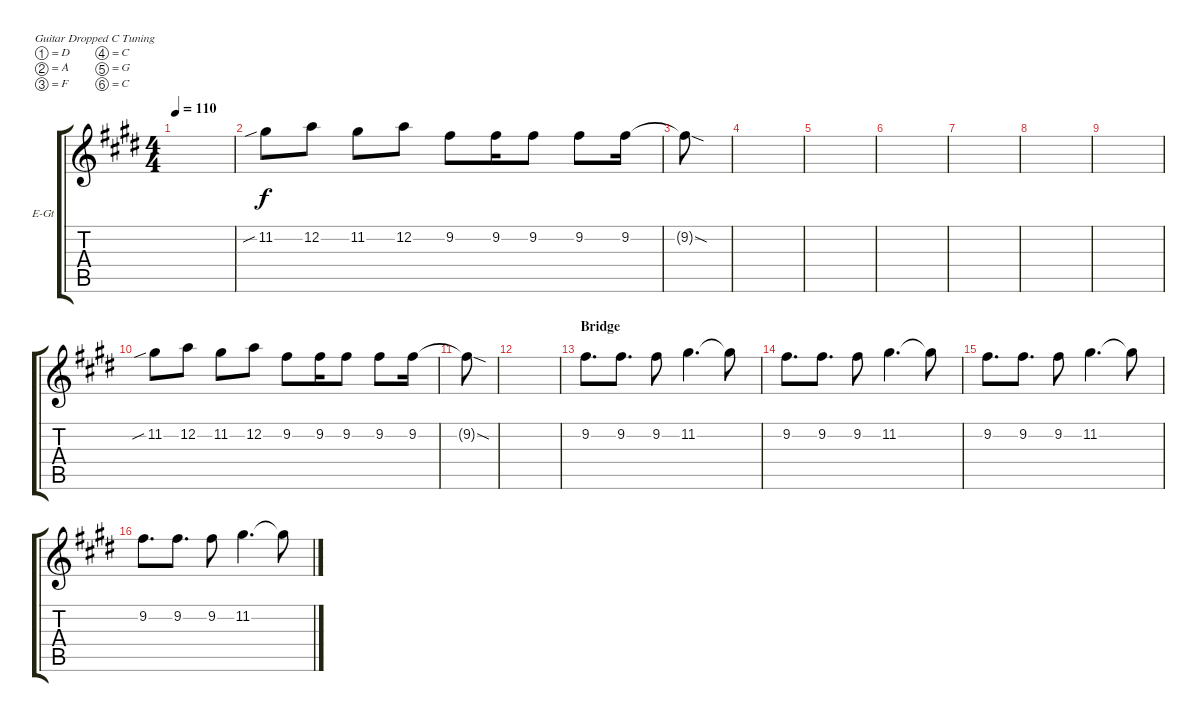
\bracketExtendMode groupsimilarinstruments
\firstSystemTrackNameOrientation horizontal
\otherSystemsTrackNameOrientation horizontal
\track ("Backwards Guitar" "E-Gt") {instrument overdrivenguitar}
\staff {score tabs}
\tuning (D4 A3 F3 C3 G2 C2)
\ts (4 4)
\tempo 110
\clef g2
\scale
0.333333
\ks c#minor
|
\scale
0.333333 11.2{sib}.8 12.2.8 11.2.8 12.2.8 9.2.8 9.2.16 9.2.8 9.2.8 9.2.16 |
\scale
0.333333 9.2{sod t}.8 |
\scale
0.333333 |
\scale
0.333333 |
\scale
0.333333 |
\scale
0.333333 |
\scale
0.333333 |
\scale
0.333333 |
\scale
0.333333 11.2{sib}.8 12.2.8 11.2.8 12.2.8 9.2.8 9.2.16 9.2.8 9.2.8 9.2.16 |
\scale
0.333333 9.2{sod t}.8 |
\scale
0.333333 |
\section ("" "Bridge")
\scale
0.333333 9.2.8{d} 9.2.8{d} 9.2.8 11.2.4{d} 11.2{t}.8 |
\scale
0.333333 9.2.8{d} 9.2.8{d} 9.2.8 11.2.4{d} 11.2{t}.8 |
\scale
0.333333 9.2.8{d} 9.2.8{d} 9.2.8 11.2.4{d} 11.2{t}.8 |
\scale
0.333333 9.2.8{d} 9.2.8{d} 9.2.8 11.2.4{d} 11.2{t}.8
